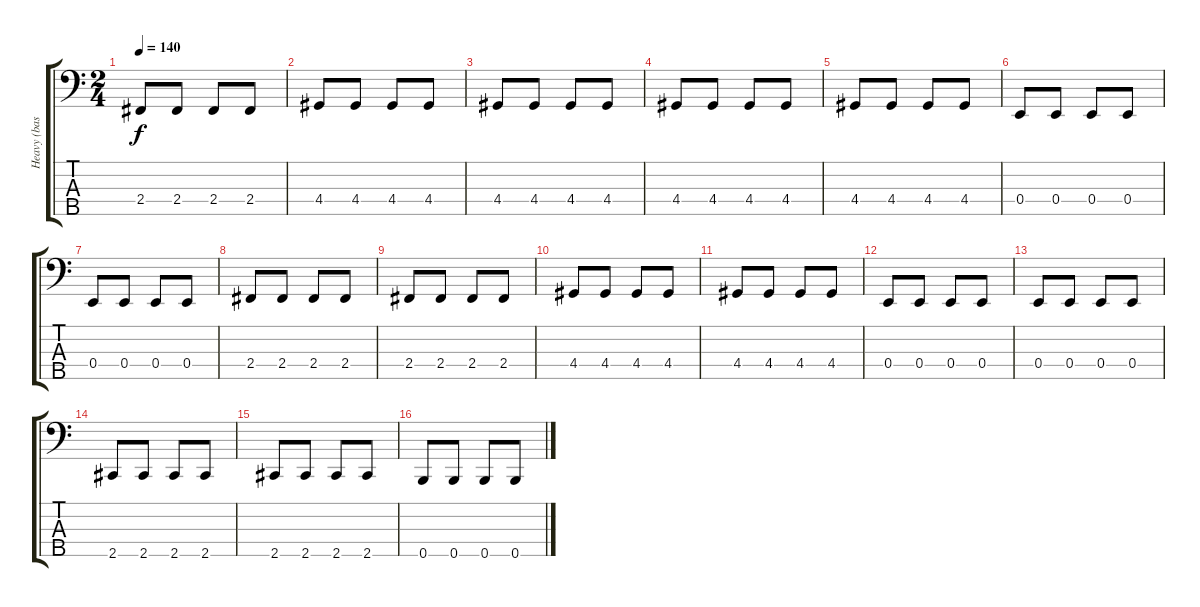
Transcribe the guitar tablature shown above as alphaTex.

\track ("Heavy (base)" "Heavy (bas") {instrument slapbass1}
\staff {score tabs}
\tuning (G2 D2 A1 E1 B0) {hide}
\ts (2 4)
\tempo 140
\clef f4
\ks c
2.4.8{dy f} 2.4.8 2.4.8 2.4.8 |
4.4.8 4.4.8 4.4.8 4.4.8 |
4.4.8 4.4.8 4.4.8 4.4.8 |
4.4.8 4.4.8 4.4.8 4.4.8 |
4.4.8 4.4.8 4.4.8 4.4.8 |
0.4.8 0.4.8 0.4.8 0.4.8 |
0.4.8 0.4.8 0.4.8 0.4.8 |
2.4.8 2.4.8 2.4.8 2.4.8 |
2.4.8 2.4.8 2.4.8 2.4.8 |
4.4.8 4.4.8 4.4.8 4.4.8 |
4.4.8 4.4.8 4.4.8 4.4.8 |
0.4.8 0.4.8 0.4.8 0.4.8 |
0.4.8 0.4.8 0.4.8 0.4.8 |
2.5.8 2.5.8 2.5.8 2.5.8 |
2.5.8 2.5.8 2.5.8 2.5.8 |
0.5.8 0.5.8 0.5.8 0.5.8
